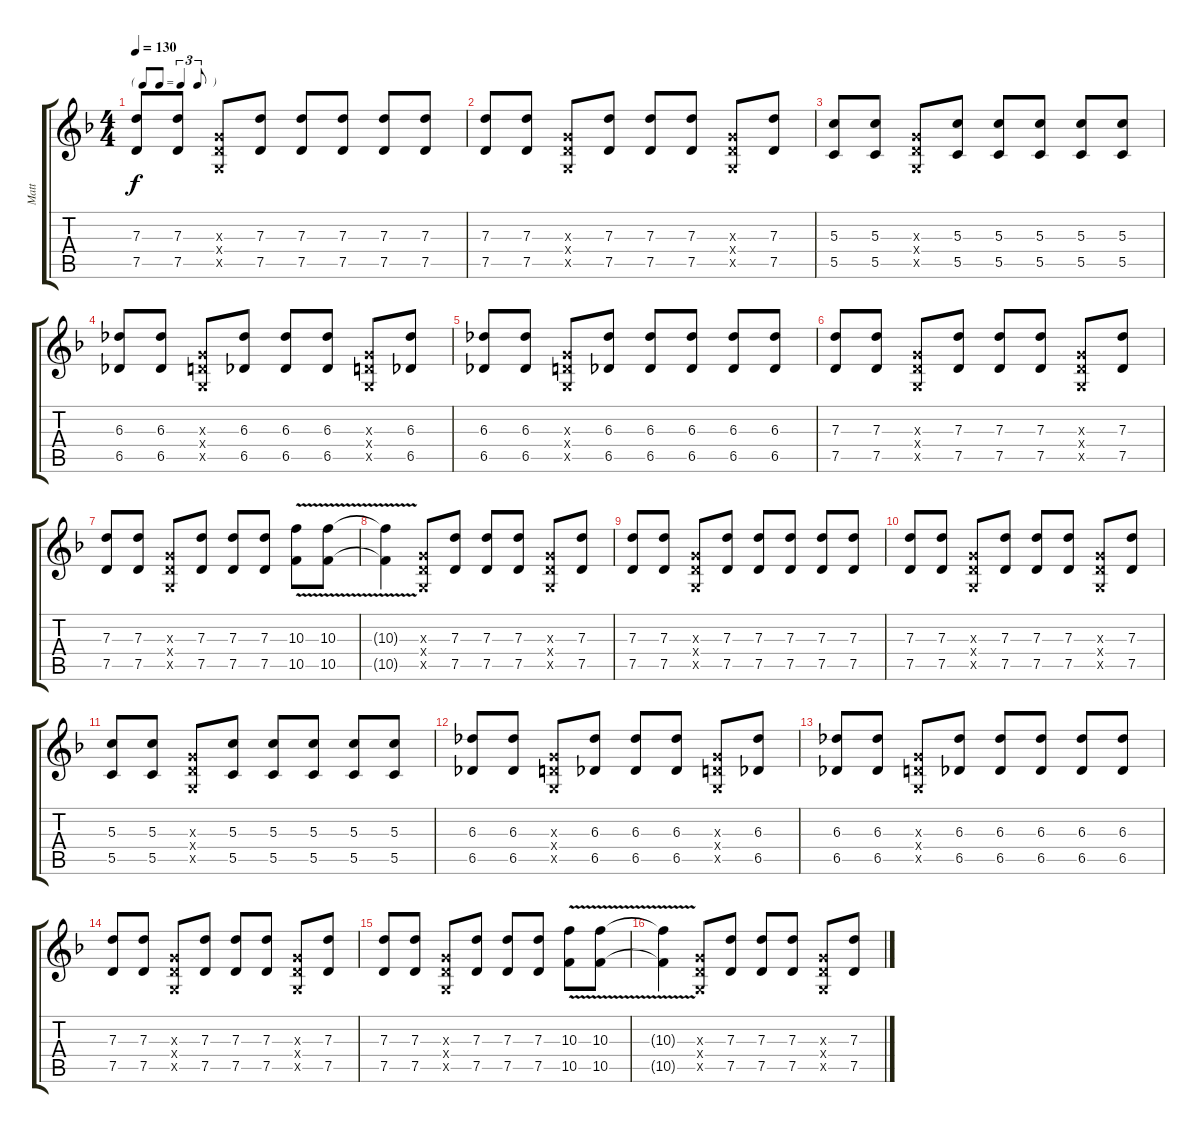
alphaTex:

\track ("Matt" "Matt") {instrument distortionguitar}
\staff {score tabs}
\tuning (E4 B3 G3 D3 G2 D2) {hide}
\ts (4 4)
\tf triplet8th
\tempo 130
\clef g2
\ks dminor
(7.3 7.5).8{dy f} (7.3 7.5).8 (0.3{x} 0.4{x} 0.5{x}).8 (7.3 7.5).8 (7.3 7.5).8 (7.3 7.5).8 (7.3 7.5).8 (7.3 7.5).8 |
(7.3 7.5).8 (7.3 7.5).8 (0.3{x} 0.4{x} 0.5{x}).8 (7.3 7.5).8 (7.3 7.5).8 (7.3 7.5).8 (0.3{x} 0.4{x} 0.5{x}).8 (7.3 7.5).8 |
(5.3 5.5).8 (5.3 5.5).8 (0.3{x} 0.4{x} 0.5{x}).8 (5.3 5.5).8 (5.3 5.5).8 (5.3 5.5).8 (5.3 5.5).8 (5.3 5.5).8 |
(6.3 6.5).8 (6.3 6.5).8 (0.3{x} 0.4{x} 0.5{x}).8 (6.3 6.5).8 (6.3 6.5).8 (6.3 6.5).8 (0.3{x} 0.4{x} 0.5{x}).8 (6.3 6.5).8 |
(6.3 6.5).8 (6.3 6.5).8 (0.3{x} 0.4{x} 0.5{x}).8 (6.3 6.5).8 (6.3 6.5).8 (6.3 6.5).8 (6.3 6.5).8 (6.3 6.5).8 |
(7.3 7.5).8 (7.3 7.5).8 (0.3{x} 0.4{x} 0.5{x}).8 (7.3 7.5).8 (7.3 7.5).8 (7.3 7.5).8 (0.3{x} 0.4{x} 0.5{x}).8 (7.3 7.5).8 |
(7.3 7.5).8 (7.3 7.5).8 (0.3{x} 0.4{x} 0.5{x}).8 (7.3 7.5).8 (7.3 7.5).8 (7.3 7.5).8 (10.3{v} 10.5{v}).8 (10.3{v} 10.5{v}).8 |
(10.3{t} 10.5{t}).4 (0.3{x} 0.4{x} 0.5{x}).8 (7.3 7.5).8 (7.3 7.5).8 (7.3 7.5).8 (0.3{x} 0.4{x} 0.5{x}).8 (7.3 7.5).8 |
(7.3 7.5).8 (7.3 7.5).8 (0.3{x} 0.4{x} 0.5{x}).8 (7.3 7.5).8 (7.3 7.5).8 (7.3 7.5).8 (7.3 7.5).8 (7.3 7.5).8 |
(7.3 7.5).8 (7.3 7.5).8 (0.3{x} 0.4{x} 0.5{x}).8 (7.3 7.5).8 (7.3 7.5).8 (7.3 7.5).8 (0.3{x} 0.4{x} 0.5{x}).8 (7.3 7.5).8 |
(5.3 5.5).8 (5.3 5.5).8 (0.3{x} 0.4{x} 0.5{x}).8 (5.3 5.5).8 (5.3 5.5).8 (5.3 5.5).8 (5.3 5.5).8 (5.3 5.5).8 |
(6.3 6.5).8 (6.3 6.5).8 (0.3{x} 0.4{x} 0.5{x}).8 (6.3 6.5).8 (6.3 6.5).8 (6.3 6.5).8 (0.3{x} 0.4{x} 0.5{x}).8 (6.3 6.5).8 |
(6.3 6.5).8 (6.3 6.5).8 (0.3{x} 0.4{x} 0.5{x}).8 (6.3 6.5).8 (6.3 6.5).8 (6.3 6.5).8 (6.3 6.5).8 (6.3 6.5).8 |
(7.3 7.5).8 (7.3 7.5).8 (0.3{x} 0.4{x} 0.5{x}).8 (7.3 7.5).8 (7.3 7.5).8 (7.3 7.5).8 (0.3{x} 0.4{x} 0.5{x}).8 (7.3 7.5).8 |
(7.3 7.5).8 (7.3 7.5).8 (0.3{x} 0.4{x} 0.5{x}).8 (7.3 7.5).8 (7.3 7.5).8 (7.3 7.5).8 (10.3{v} 10.5{v}).8 (10.3{v} 10.5{v}).8 |
(10.3{t} 10.5{t}).4 (0.3{x} 0.4{x} 0.5{x}).8 (7.3 7.5).8 (7.3 7.5).8 (7.3 7.5).8 (0.3{x} 0.4{x} 0.5{x}).8 (7.3 7.5).8
